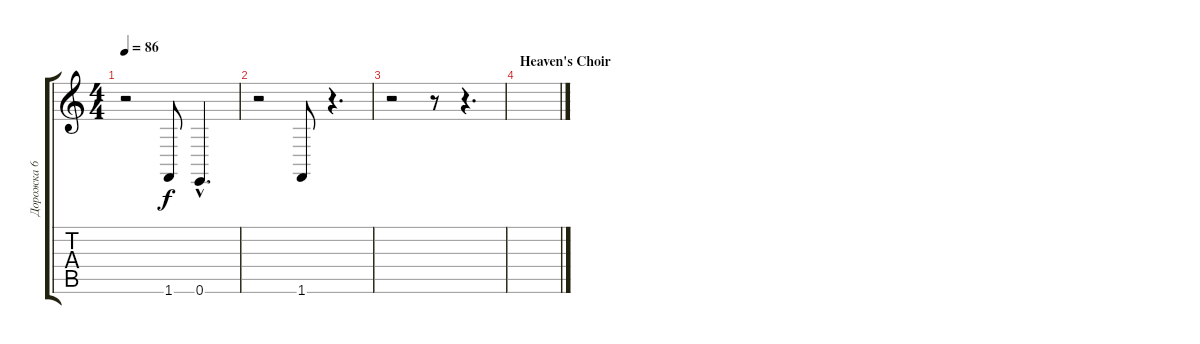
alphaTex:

\track ("Дорожка 6" "Дорожка 6") {instrument melodictom}
\staff {score tabs}
\tuning (E4 B3 G3 D3 A2 E2) {hide}
\ts (4 4)
\tempo 86
\clef g2
\ks c
r.2{dy f} 1.6.8 0.6{hac}.4{d} |
r.2{instrument taikodrum} 1.6.8 r.4{d} |
r.2 r.8 r.4{d} |
\section ("" "Heaven's Choir")
